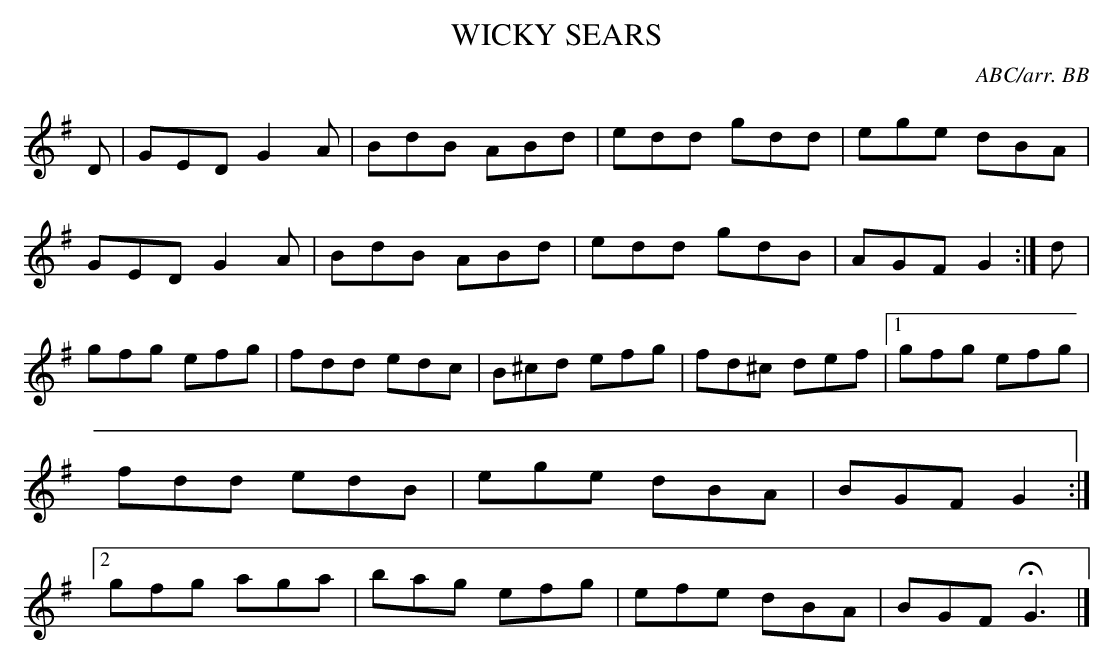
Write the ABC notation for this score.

X:1
T:WICKY SEARS\
C:ABC/arr. BB\
M:6/8\
K:G\
D|GED G2A|BdB ABd|edd gdd|ege dBA|\
GED G2A|BdB ABd|edd gdB|AGF G2 :|\
d|gfg efg|fdd edc|B^cd efg|fd^c def|\
[1 gfg efg|fdd edB|ege dBA|BGF G2 :|\
[2 gfg aga|bag efg|efe dBA|BGF HG3|]\
\
\
\
